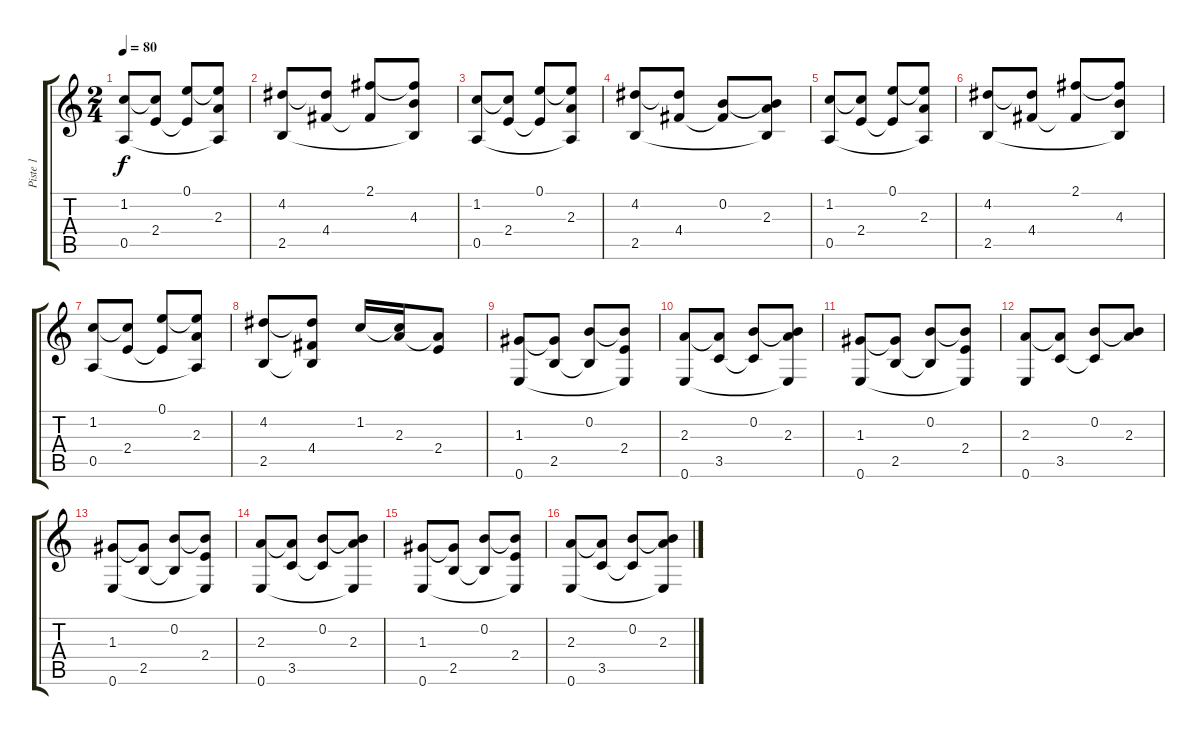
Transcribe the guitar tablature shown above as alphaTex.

\track ("Piste 1" "Piste 1") {instrument acousticguitarnylon}
\staff {score tabs}
\tuning (E4 B3 G3 D3 A2 E2) {hide}
\ts (2 4)
\tempo 80
\clef g2
\ks c
(1.2 0.5).8{dy f instrument acousticguitarnylon} (1.2{t} 2.4).8 (0.1 2.4{t}).8 (0.1{t} 2.3 0.5{t}).8 |
(4.2 2.5).8 (4.2{t} 4.4).8 (2.1 4.4{t}).8 (2.1{t} 4.3 2.5{t}).8 |
(1.2 0.5).8 (1.2{t} 2.4).8 (0.1 2.4{t}).8 (0.1{t} 2.3 0.5{t}).8 |
(4.2 2.5).8 (4.2{t} 4.4).8 (0.2 4.4{t}).8 (0.2{t} 2.3 2.5{t}).8 |
(1.2 0.5).8 (1.2{t} 2.4).8 (0.1 2.4{t}).8 (0.1{t} 2.3 0.5{t}).8 |
(4.2 2.5).8 (4.2{t} 4.4).8 (2.1 4.4{t}).8 (2.1{t} 4.3 2.5{t}).8 |
(1.2 0.5).8 (1.2{t} 2.4).8 (0.1 2.4{t}).8 (0.1{t} 2.3 0.5{t}).8 |
(4.2 2.5).8 (4.2{t} 4.4 2.5{t}).8 1.2.16 (1.2{t} 2.3).16 (2.3{t} 2.4).8 |
(1.3 0.6).8 (1.3{t} 2.5).8 (0.2 2.5{t}).8 (0.2{t} 2.4 0.6{t}).8 |
(2.3 0.6).8 (2.3{t} 3.5).8 (0.2 3.5{t}).8 (0.2{t} 2.3 0.6{t}).8 |
(1.3 0.6).8 (1.3{t} 2.5).8 (0.2 2.5{t}).8 (0.2{t} 2.4 0.6{t}).8 |
(2.3 0.6).8 (2.3{t} 3.5).8 (0.2 3.5{t}).8 (0.2{t} 2.3).8 |
(1.3 0.6).8 (1.3{t} 2.5).8 (0.2 2.5{t}).8 (0.2{t} 2.4 0.6{t}).8 |
(2.3 0.6).8 (2.3{t} 3.5).8 (0.2 3.5{t}).8 (0.2{t} 2.3 0.6{t}).8 |
(1.3 0.6).8 (1.3{t} 2.5).8 (0.2 2.5{t}).8 (0.2{t} 2.4 0.6{t}).8 |
(2.3 0.6).8 (2.3{t} 3.5).8 (0.2 3.5{t}).8 (0.2{t} 2.3 0.6{t}).8
